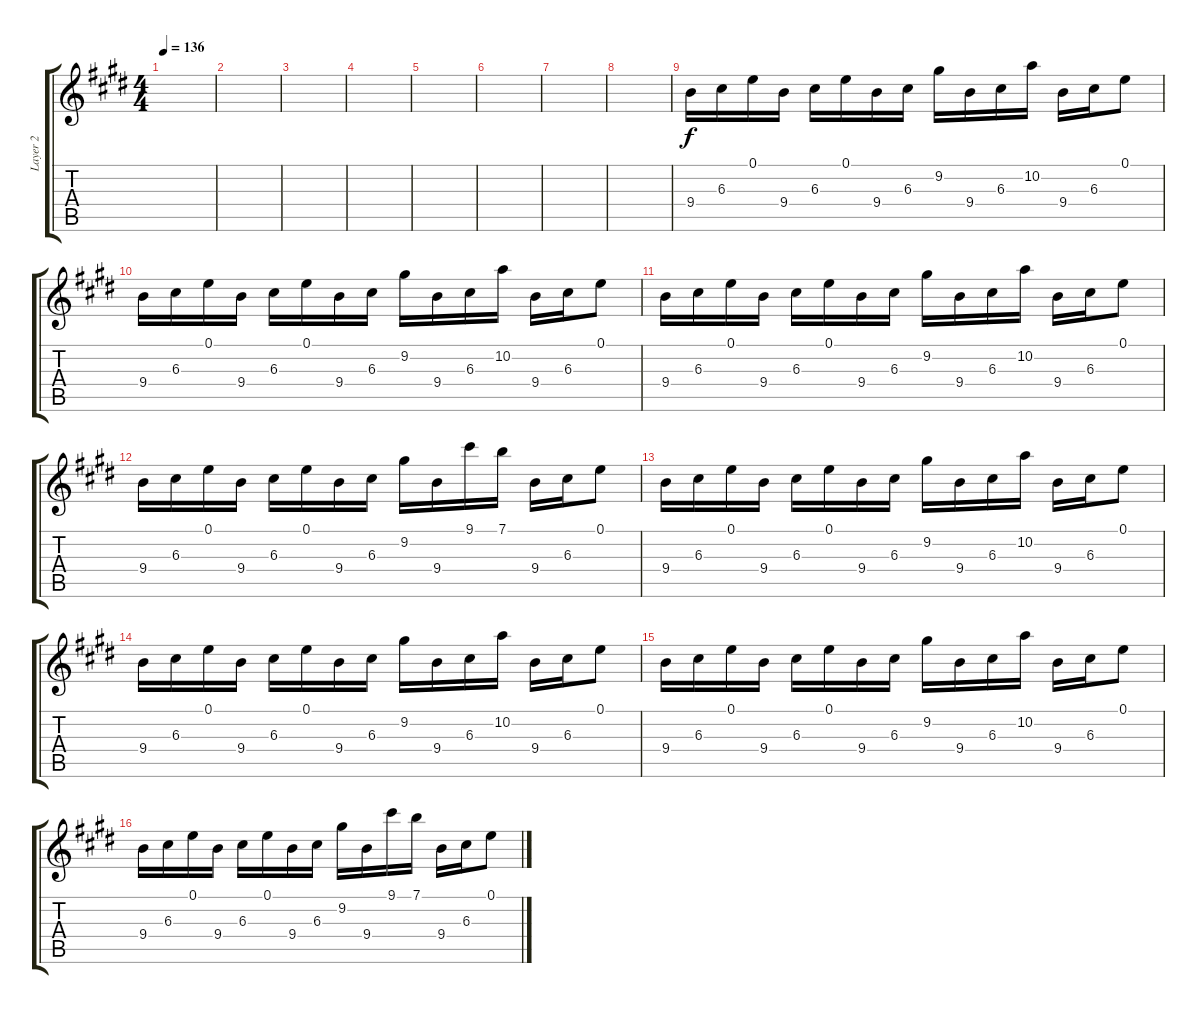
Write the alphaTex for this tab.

\track ("Layer 2" "Layer 2") {instrument distortionguitar}
\staff {score tabs}
\tuning (E4 B3 G3 D3 A2 E2) {hide}
\ts (4 4)
\tempo 136
\clef g2
\ks e
|
|
|
|
|
|
|
|
9.4.16 6.3.16 0.1.16 9.4.16 6.3.16 0.1.16 9.4.16 6.3.16 9.2.16 9.4.16 6.3.16 10.2.16 9.4.16 6.3.16 0.1.8 |
9.4.16 6.3.16 0.1.16 9.4.16 6.3.16 0.1.16 9.4.16 6.3.16 9.2.16 9.4.16 6.3.16 10.2.16 9.4.16 6.3.16 0.1.8 |
9.4.16 6.3.16 0.1.16 9.4.16 6.3.16 0.1.16 9.4.16 6.3.16 9.2.16 9.4.16 6.3.16 10.2.16 9.4.16 6.3.16 0.1.8 |
9.4.16 6.3.16 0.1.16 9.4.16 6.3.16 0.1.16 9.4.16 6.3.16 9.2.16 9.4.16 9.1.16 7.1.16 9.4.16 6.3.16 0.1.8 |
9.4.16 6.3.16 0.1.16 9.4.16 6.3.16 0.1.16 9.4.16 6.3.16 9.2.16 9.4.16 6.3.16 10.2.16 9.4.16 6.3.16 0.1.8 |
9.4.16 6.3.16 0.1.16 9.4.16 6.3.16 0.1.16 9.4.16 6.3.16 9.2.16 9.4.16 6.3.16 10.2.16 9.4.16 6.3.16 0.1.8 |
9.4.16 6.3.16 0.1.16 9.4.16 6.3.16 0.1.16 9.4.16 6.3.16 9.2.16 9.4.16 6.3.16 10.2.16 9.4.16 6.3.16 0.1.8 |
9.4.16 6.3.16 0.1.16 9.4.16 6.3.16 0.1.16 9.4.16 6.3.16 9.2.16 9.4.16 9.1.16 7.1.16 9.4.16 6.3.16 0.1.8
